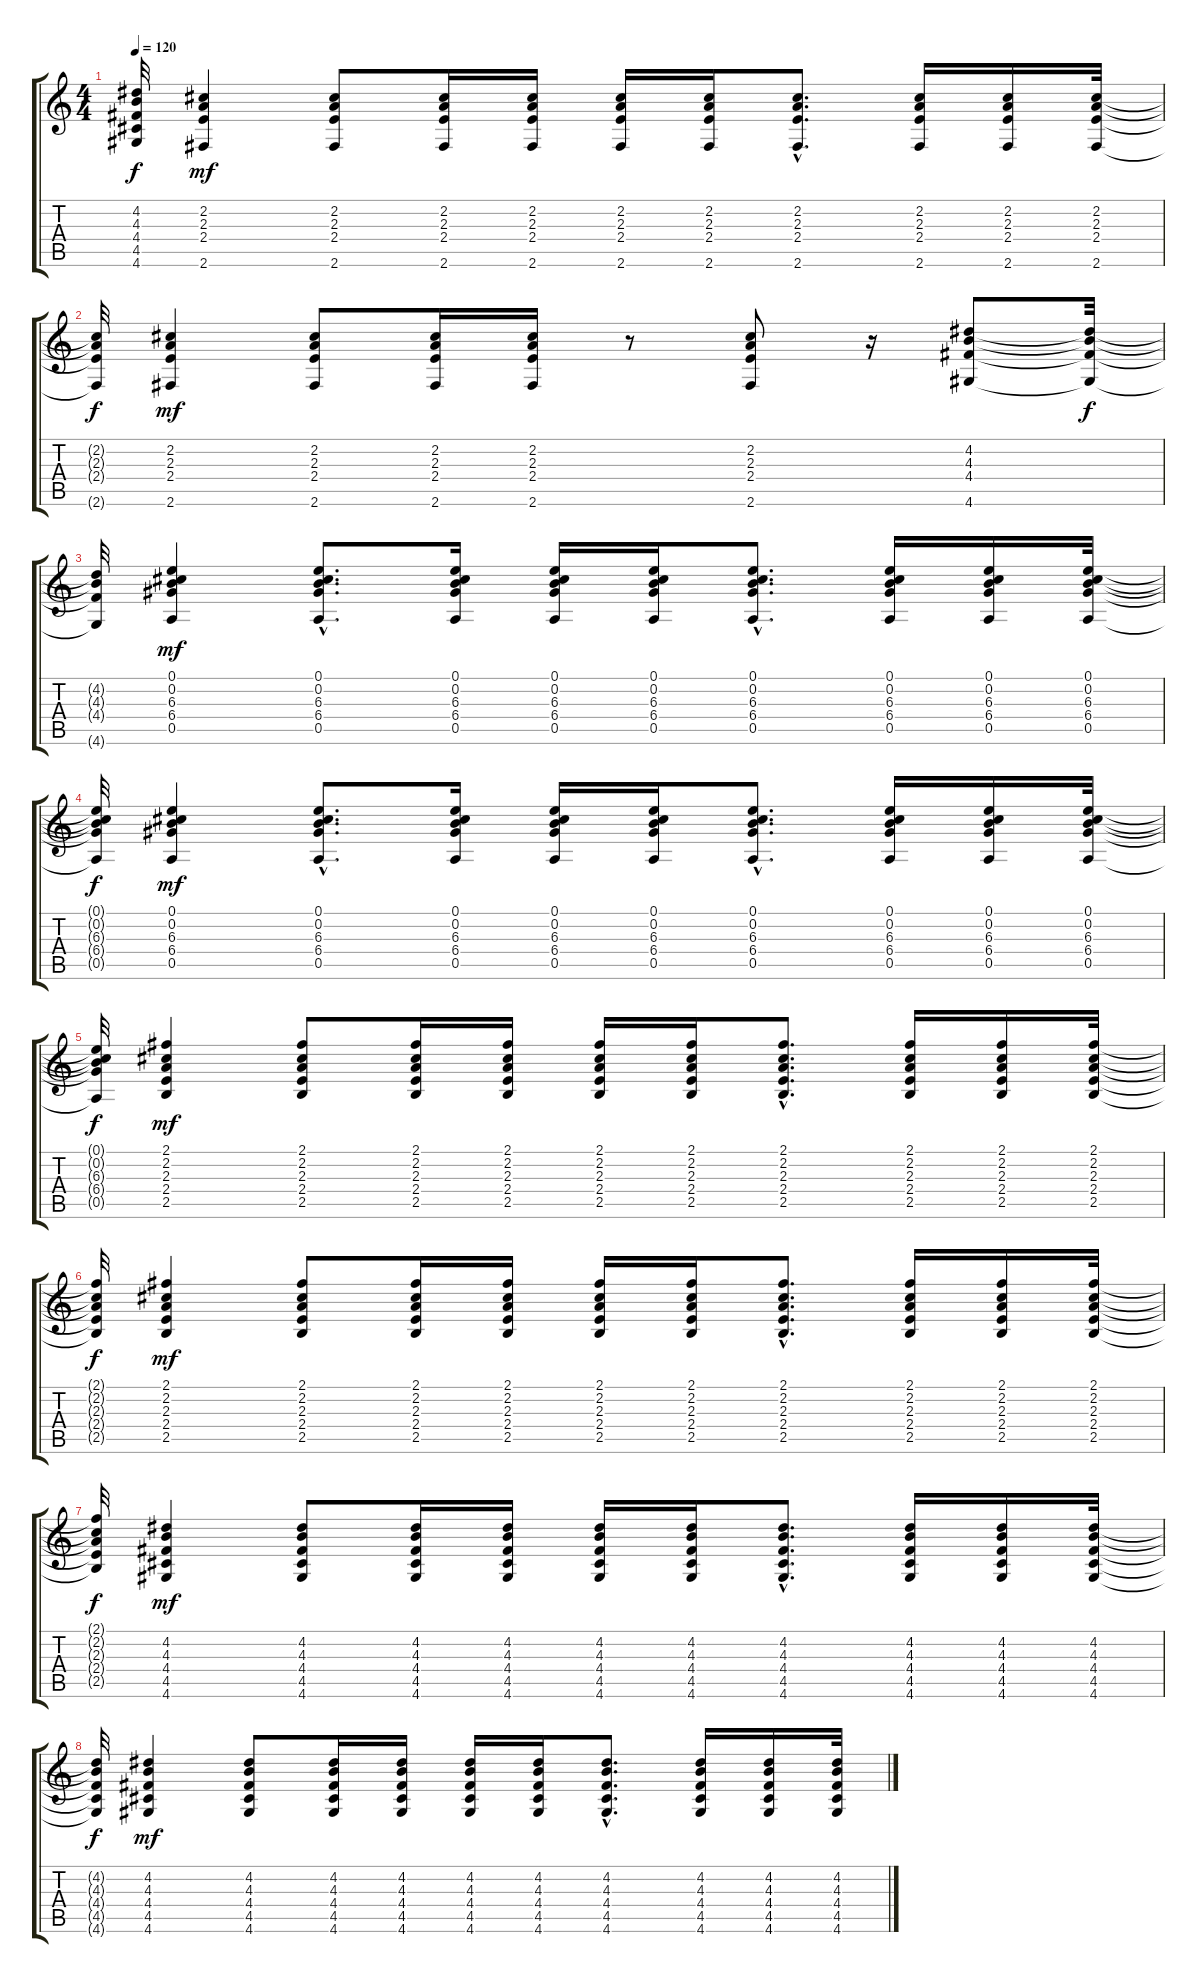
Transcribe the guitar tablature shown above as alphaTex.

\track "" {instrument acousticguitarsteel}
\staff {score tabs}
\tuning (E4 B3 G3 D3 A2 E2) {hide}
\ts (4 4)
\tempo 120
\clef g2
\ks c
(4.2{t} 4.3{t} 4.4{t} 4.5{t} 4.6{t}).32{dy f} (2.2 2.3 2.4 2.6).4{dy mf} (2.2 2.3 2.4 2.6).8 (2.2 2.3 2.4 2.6).16 (2.2 2.3 2.4 2.6).16 (2.2 2.3 2.4 2.6).16 (2.2 2.3 2.4 2.6).16 (2.2{hac} 2.3{hac} 2.4{hac} 2.6{hac}).8{d} (2.2 2.3 2.4 2.6).16 (2.2 2.3 2.4 2.6).16 (2.2 2.3 2.4 2.6).32 |
(2.2{t} 2.3{t} 2.4{t} 2.6{t}).32{dy f} (2.2 2.3 2.4 2.6).4{dy mf} (2.2 2.3 2.4 2.6).8 (2.2 2.3 2.4 2.6).16 (2.2 2.3 2.4 2.6).16 r.8 (2.2 2.3 2.4 2.6).8 r.16 (4.2 4.3 4.4 4.6).8 (4.2{t} 4.3{t} 4.4{t} 4.6{t}).32{dy f} |
(4.2{t} 4.3{t} 4.4{t} 4.6{t}).32 (0.1 0.2 6.3 6.4 0.5).4{dy mf} (0.1{hac} 0.2{hac} 6.3{hac} 6.4{hac} 0.5{hac}).8{d} (0.1 0.2 6.3 6.4 0.5).16 (0.1 0.2 6.3 6.4 0.5).16 (0.1 0.2 6.3 6.4 0.5).16 (0.1{hac} 0.2{hac} 6.3{hac} 6.4{hac} 0.5{hac}).8{d} (0.1 0.2 6.3 6.4 0.5).16 (0.1 0.2 6.3 6.4 0.5).16 (0.1 0.2 6.3 6.4 0.5).32 |
(0.1{t} 0.2{t} 6.3{t} 6.4{t} 0.5{t}).32{dy f} (0.1 0.2 6.3 6.4 0.5).4{dy mf} (0.1{hac} 0.2{hac} 6.3{hac} 6.4{hac} 0.5{hac}).8{d} (0.1 0.2 6.3 6.4 0.5).16 (0.1 0.2 6.3 6.4 0.5).16 (0.1 0.2 6.3 6.4 0.5).16 (0.1{hac} 0.2{hac} 6.3{hac} 6.4{hac} 0.5{hac}).8{d} (0.1 0.2 6.3 6.4 0.5).16 (0.1 0.2 6.3 6.4 0.5).16 (0.1 0.2 6.3 6.4 0.5).32 |
(0.1{t} 0.2{t} 6.3{t} 6.4{t} 0.5{t}).32{dy f} (2.1 2.2 2.3 2.4 2.5).4{dy mf} (2.1 2.2 2.3 2.4 2.5).8 (2.1 2.2 2.3 2.4 2.5).16 (2.1 2.2 2.3 2.4 2.5).16 (2.1 2.2 2.3 2.4 2.5).16 (2.1 2.2 2.3 2.4 2.5).16 (2.1{hac} 2.2{hac} 2.3{hac} 2.4{hac} 2.5{hac}).8{d} (2.1 2.2 2.3 2.4 2.5).16 (2.1 2.2 2.3 2.4 2.5).16 (2.1 2.2 2.3 2.4 2.5).32 |
(2.1{t} 2.2{t} 2.3{t} 2.4{t} 2.5{t}).32{dy f} (2.1 2.2 2.3 2.4 2.5).4{dy mf} (2.1 2.2 2.3 2.4 2.5).8 (2.1 2.2 2.3 2.4 2.5).16 (2.1 2.2 2.3 2.4 2.5).16 (2.1 2.2 2.3 2.4 2.5).16 (2.1 2.2 2.3 2.4 2.5).16 (2.1{hac} 2.2{hac} 2.3{hac} 2.4{hac} 2.5{hac}).8{d} (2.1 2.2 2.3 2.4 2.5).16 (2.1 2.2 2.3 2.4 2.5).16 (2.1 2.2 2.3 2.4 2.5).32 |
(2.1{t} 2.2{t} 2.3{t} 2.4{t} 2.5{t}).32{dy f} (4.2 4.3 4.4 4.5 4.6).4{dy mf} (4.2 4.3 4.4 4.5 4.6).8 (4.2 4.3 4.4 4.5 4.6).16 (4.2 4.3 4.4 4.5 4.6).16 (4.2 4.3 4.4 4.5 4.6).16 (4.2 4.3 4.4 4.5 4.6).16 (4.2{hac} 4.3{hac} 4.4{hac} 4.5{hac} 4.6{hac}).8{d} (4.2 4.3 4.4 4.5 4.6).16 (4.2 4.3 4.4 4.5 4.6).16 (4.2 4.3 4.4 4.5 4.6).32 |
(4.2{t} 4.3{t} 4.4{t} 4.5{t} 4.6{t}).32{dy f} (4.2 4.3 4.4 4.5 4.6).4{dy mf} (4.2 4.3 4.4 4.5 4.6).8 (4.2 4.3 4.4 4.5 4.6).16 (4.2 4.3 4.4 4.5 4.6).16 (4.2 4.3 4.4 4.5 4.6).16 (4.2 4.3 4.4 4.5 4.6).16 (4.2{hac} 4.3{hac} 4.4{hac} 4.5{hac} 4.6{hac}).8{d} (4.2 4.3 4.4 4.5 4.6).16 (4.2 4.3 4.4 4.5 4.6).16 (4.2 4.3 4.4 4.5 4.6).32
